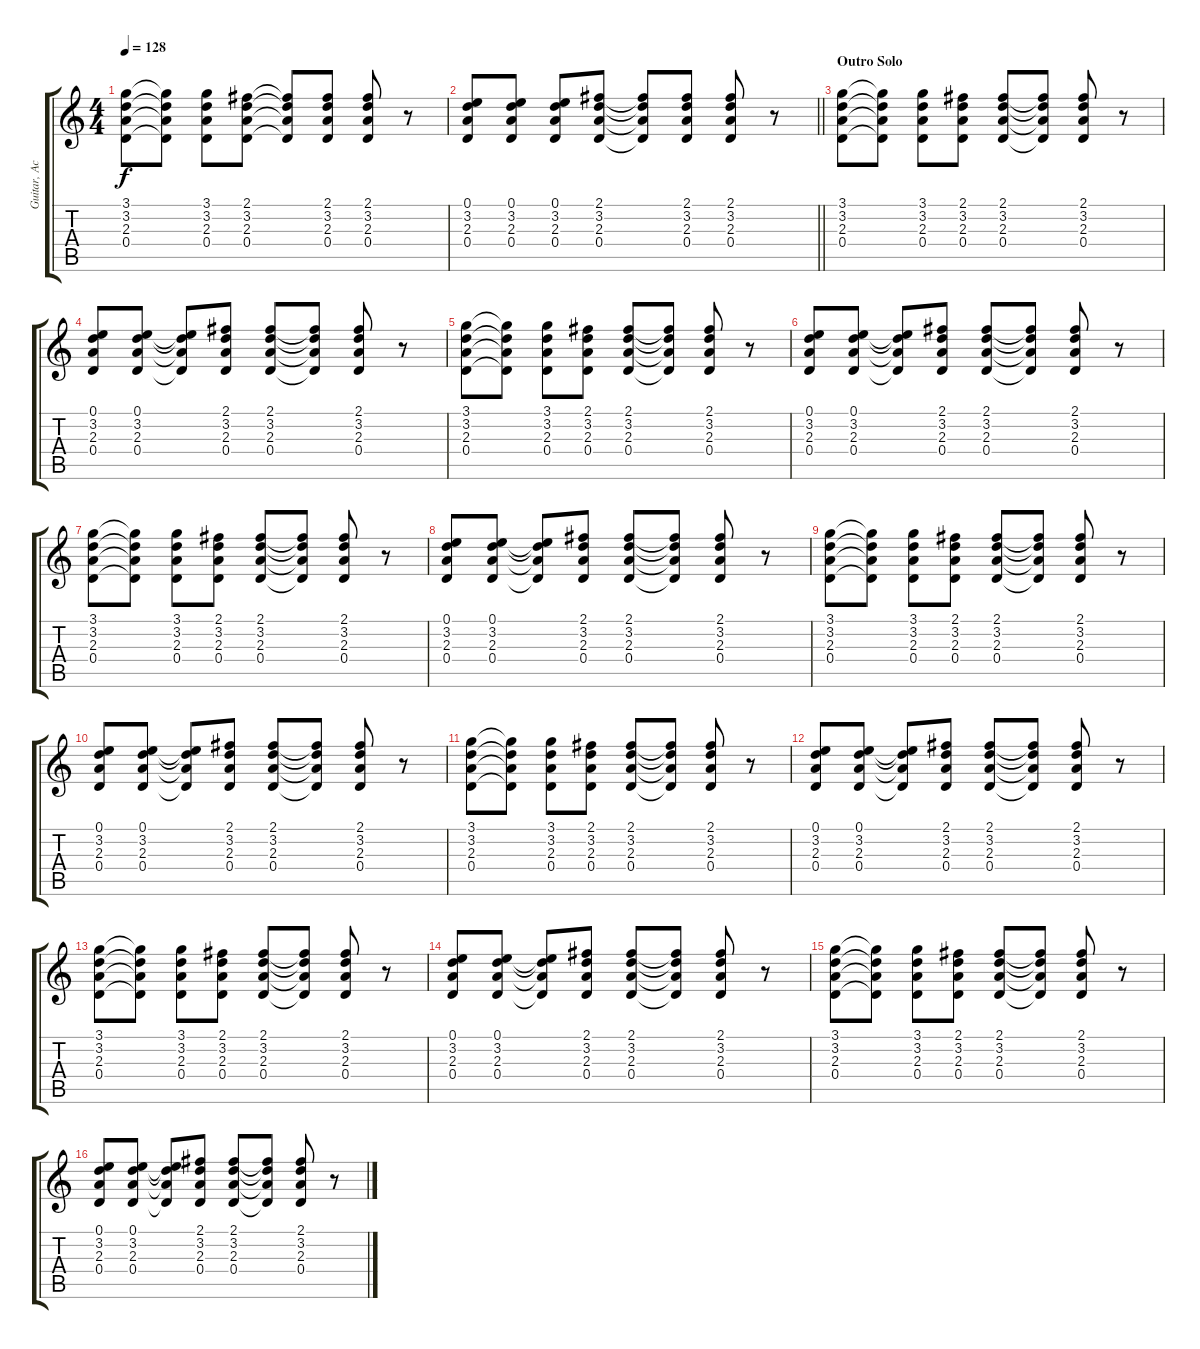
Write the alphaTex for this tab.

\track ("Guitar, Acoustic" "Guitar, Ac") {mute instrument acousticguitarsteel}
\staff {score tabs}
\tuning (E4 B3 G3 D3 A2 E2) {hide}
\ts (4 4)
\tempo 128
\clef g2
\ks c
(3.1 3.2 2.3 0.4).8{dy f} (3.1{t} 3.2{t} 2.3{t} 0.4{t}).8 (3.1 3.2 2.3 0.4).8 (2.1 3.2 2.3 0.4).8 (2.1{t} 3.2{t} 2.3{t} 0.4{t}).8 (2.1 3.2 2.3 0.4).8 (2.1 3.2 2.3 0.4).8 r.8 |
\barLineRight lightlight
(0.1 3.2 2.3 0.4).8 (0.1 3.2 2.3 0.4).8 (0.1 3.2 2.3 0.4).8 (2.1 3.2 2.3 0.4).8 (2.1{t} 3.2{t} 2.3{t} 0.4{t}).8 (2.1 3.2 2.3 0.4).8 (2.1 3.2 2.3 0.4).8 r.8 |
\section ("" "Outro Solo")
(3.1 3.2 2.3 0.4).8 (3.1{t} 3.2{t} 2.3{t} 0.4{t}).8 (3.1 3.2 2.3 0.4).8 (2.1 3.2 2.3 0.4).8 (2.1 3.2 2.3 0.4).8 (2.1{t} 3.2{t} 2.3{t} 0.4{t}).8 (2.1 3.2 2.3 0.4).8 r.8 |
(0.1 3.2 2.3 0.4).8 (0.1 3.2 2.3 0.4).8 (0.1{t} 3.2{t} 2.3{t} 0.4{t}).8 (2.1 3.2 2.3 0.4).8 (2.1 3.2 2.3 0.4).8 (2.1{t} 3.2{t} 2.3{t} 0.4{t}).8 (2.1 3.2 2.3 0.4).8 r.8 |
(3.1 3.2 2.3 0.4).8 (3.1{t} 3.2{t} 2.3{t} 0.4{t}).8 (3.1 3.2 2.3 0.4).8 (2.1 3.2 2.3 0.4).8 (2.1 3.2 2.3 0.4).8 (2.1{t} 3.2{t} 2.3{t} 0.4{t}).8 (2.1 3.2 2.3 0.4).8 r.8 |
(0.1 3.2 2.3 0.4).8 (0.1 3.2 2.3 0.4).8 (0.1{t} 3.2{t} 2.3{t} 0.4{t}).8 (2.1 3.2 2.3 0.4).8 (2.1 3.2 2.3 0.4).8 (2.1{t} 3.2{t} 2.3{t} 0.4{t}).8 (2.1 3.2 2.3 0.4).8 r.8 |
(3.1 3.2 2.3 0.4).8 (3.1{t} 3.2{t} 2.3{t} 0.4{t}).8 (3.1 3.2 2.3 0.4).8 (2.1 3.2 2.3 0.4).8 (2.1 3.2 2.3 0.4).8 (2.1{t} 3.2{t} 2.3{t} 0.4{t}).8 (2.1 3.2 2.3 0.4).8 r.8 |
(0.1 3.2 2.3 0.4).8 (0.1 3.2 2.3 0.4).8 (0.1{t} 3.2{t} 2.3{t} 0.4{t}).8 (2.1 3.2 2.3 0.4).8 (2.1 3.2 2.3 0.4).8 (2.1{t} 3.2{t} 2.3{t} 0.4{t}).8 (2.1 3.2 2.3 0.4).8 r.8 |
(3.1 3.2 2.3 0.4).8 (3.1{t} 3.2{t} 2.3{t} 0.4{t}).8 (3.1 3.2 2.3 0.4).8 (2.1 3.2 2.3 0.4).8 (2.1 3.2 2.3 0.4).8 (2.1{t} 3.2{t} 2.3{t} 0.4{t}).8 (2.1 3.2 2.3 0.4).8 r.8 |
(0.1 3.2 2.3 0.4).8 (0.1 3.2 2.3 0.4).8 (0.1{t} 3.2{t} 2.3{t} 0.4{t}).8 (2.1 3.2 2.3 0.4).8 (2.1 3.2 2.3 0.4).8 (2.1{t} 3.2{t} 2.3{t} 0.4{t}).8 (2.1 3.2 2.3 0.4).8 r.8 |
(3.1 3.2 2.3 0.4).8 (3.1{t} 3.2{t} 2.3{t} 0.4{t}).8 (3.1 3.2 2.3 0.4).8 (2.1 3.2 2.3 0.4).8 (2.1 3.2 2.3 0.4).8 (2.1{t} 3.2{t} 2.3{t} 0.4{t}).8 (2.1 3.2 2.3 0.4).8 r.8 |
(0.1 3.2 2.3 0.4).8 (0.1 3.2 2.3 0.4).8 (0.1{t} 3.2{t} 2.3{t} 0.4{t}).8 (2.1 3.2 2.3 0.4).8 (2.1 3.2 2.3 0.4).8 (2.1{t} 3.2{t} 2.3{t} 0.4{t}).8 (2.1 3.2 2.3 0.4).8 r.8 |
(3.1 3.2 2.3 0.4).8 (3.1{t} 3.2{t} 2.3{t} 0.4{t}).8 (3.1 3.2 2.3 0.4).8 (2.1 3.2 2.3 0.4).8 (2.1 3.2 2.3 0.4).8 (2.1{t} 3.2{t} 2.3{t} 0.4{t}).8 (2.1 3.2 2.3 0.4).8 r.8 |
(0.1 3.2 2.3 0.4).8 (0.1 3.2 2.3 0.4).8 (0.1{t} 3.2{t} 2.3{t} 0.4{t}).8 (2.1 3.2 2.3 0.4).8 (2.1 3.2 2.3 0.4).8 (2.1{t} 3.2{t} 2.3{t} 0.4{t}).8 (2.1 3.2 2.3 0.4).8 r.8 |
(3.1 3.2 2.3 0.4).8 (3.1{t} 3.2{t} 2.3{t} 0.4{t}).8 (3.1 3.2 2.3 0.4).8 (2.1 3.2 2.3 0.4).8 (2.1 3.2 2.3 0.4).8 (2.1{t} 3.2{t} 2.3{t} 0.4{t}).8 (2.1 3.2 2.3 0.4).8 r.8 |
(0.1 3.2 2.3 0.4).8 (0.1 3.2 2.3 0.4).8 (0.1{t} 3.2{t} 2.3{t} 0.4{t}).8 (2.1 3.2 2.3 0.4).8 (2.1 3.2 2.3 0.4).8 (2.1{t} 3.2{t} 2.3{t} 0.4{t}).8 (2.1 3.2 2.3 0.4).8 r.8
